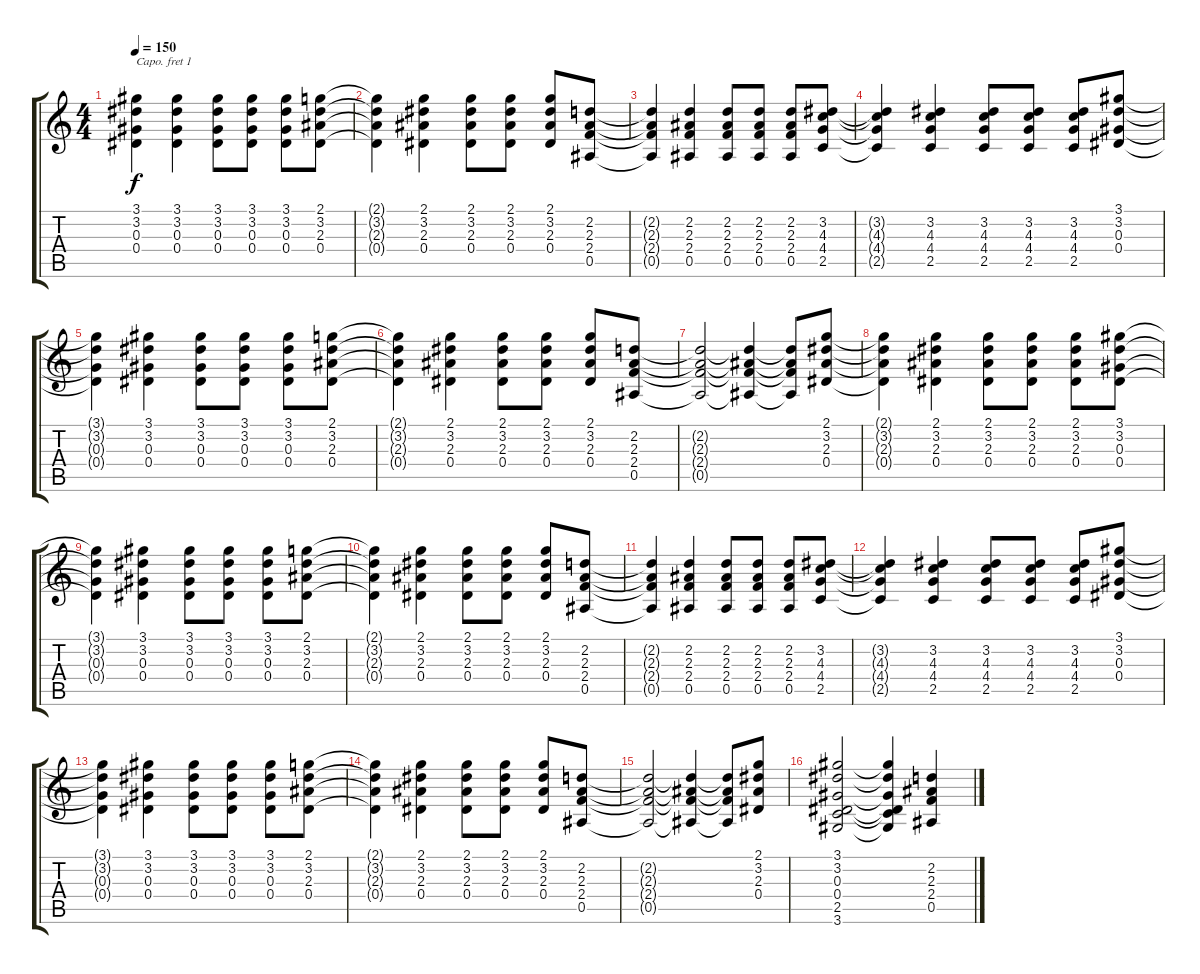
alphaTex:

\track "" {instrument acousticguitarsteel}
\staff {score tabs}
\capo 1
\tuning (E4 B3 G3 D3 A2 E2) {hide}
\ts (4 4)
\tempo 150
\clef g2
\ks c
(3.1{t} 3.2{t} 0.3{t} 0.4{t}).4{dy f} (3.1 3.2 0.3 0.4).4 (3.1 3.2 0.3 0.4).8 (3.1 3.2 0.3 0.4).8 (3.1 3.2 0.3 0.4).8 (2.1 3.2 2.3 0.4).8 |
(2.1{t} 3.2{t} 2.3{t} 0.4{t}).4 (2.1 3.2 2.3 0.4).4 (2.1 3.2 2.3 0.4).8 (2.1 3.2 2.3 0.4).8 (2.1 3.2 2.3 0.4).8 (2.2 2.3 2.4 0.5).8 |
(2.2{t} 2.3{t} 2.4{t} 0.5{t}).4 (2.2 2.3 2.4 0.5).4 (2.2 2.3 2.4 0.5).8 (2.2 2.3 2.4 0.5).8 (2.2 2.3 2.4 0.5).8 (3.2 4.3 4.4 2.5).8 |
(3.2{t} 4.3{t} 4.4{t} 2.5{t}).4 (3.2 4.3 4.4 2.5).4 (3.2 4.3 4.4 2.5).8 (3.2 4.3 4.4 2.5).8 (3.2 4.3 4.4 2.5).8 (3.1 3.2 0.3 0.4).8 |
(3.1{t} 3.2{t} 0.3{t} 0.4{t}).4 (3.1 3.2 0.3 0.4).4 (3.1 3.2 0.3 0.4).8 (3.1 3.2 0.3 0.4).8 (3.1 3.2 0.3 0.4).8 (2.1 3.2 2.3 0.4).8 |
(2.1{t} 3.2{t} 2.3{t} 0.4{t}).4 (2.1 3.2 2.3 0.4).4 (2.1 3.2 2.3 0.4).8 (2.1 3.2 2.3 0.4).8 (2.1 3.2 2.3 0.4).8 (2.2 2.3 2.4 0.5).8 |
(2.2{t} 2.3{t} 2.4{t} 0.5{t}).2 (2.2{t} 2.3{t} 2.4{t} 0.5{t}).4 (2.2{t} 2.3{t} 2.4{t} 0.5{t}).8 (2.1 3.2 2.3 0.4).8 |
(2.1{t} 3.2{t} 2.3{t} 0.4{t}).4 (2.1 3.2 2.3 0.4).4 (2.1 3.2 2.3 0.4).8 (2.1 3.2 2.3 0.4).8 (2.1 3.2 2.3 0.4).8 (3.1 3.2 0.3 0.4).8 |
(3.1{t} 3.2{t} 0.3{t} 0.4{t}).4 (3.1 3.2 0.3 0.4).4 (3.1 3.2 0.3 0.4).8 (3.1 3.2 0.3 0.4).8 (3.1 3.2 0.3 0.4).8 (2.1 3.2 2.3 0.4).8 |
(2.1{t} 3.2{t} 2.3{t} 0.4{t}).4 (2.1 3.2 2.3 0.4).4 (2.1 3.2 2.3 0.4).8 (2.1 3.2 2.3 0.4).8 (2.1 3.2 2.3 0.4).8 (2.2 2.3 2.4 0.5).8 |
(2.2{t} 2.3{t} 2.4{t} 0.5{t}).4 (2.2 2.3 2.4 0.5).4 (2.2 2.3 2.4 0.5).8 (2.2 2.3 2.4 0.5).8 (2.2 2.3 2.4 0.5).8 (3.2 4.3 4.4 2.5).8 |
(3.2{t} 4.3{t} 4.4{t} 2.5{t}).4 (3.2 4.3 4.4 2.5).4 (3.2 4.3 4.4 2.5).8 (3.2 4.3 4.4 2.5).8 (3.2 4.3 4.4 2.5).8 (3.1 3.2 0.3 0.4).8 |
(3.1{t} 3.2{t} 0.3{t} 0.4{t}).4 (3.1 3.2 0.3 0.4).4 (3.1 3.2 0.3 0.4).8 (3.1 3.2 0.3 0.4).8 (3.1 3.2 0.3 0.4).8 (2.1 3.2 2.3 0.4).8 |
(2.1{t} 3.2{t} 2.3{t} 0.4{t}).4 (2.1 3.2 2.3 0.4).4 (2.1 3.2 2.3 0.4).8 (2.1 3.2 2.3 0.4).8 (2.1 3.2 2.3 0.4).8 (2.2 2.3 2.4 0.5).8 |
(2.2{t} 2.3{t} 2.4{t} 0.5{t}).2 (2.2{t} 2.3{t} 2.4{t} 0.5{t}).4 (2.2{t} 2.3{t} 2.4{t} 0.5{t}).8 (2.1 3.2 2.3 0.4).8 |
(3.1 3.2 0.3 0.4 2.5 3.6).2 (3.1{t} 3.2{t} 0.3{t} 0.4{t} 2.5{t} 3.6{t}).4 (2.2 2.3 2.4 0.5).4
